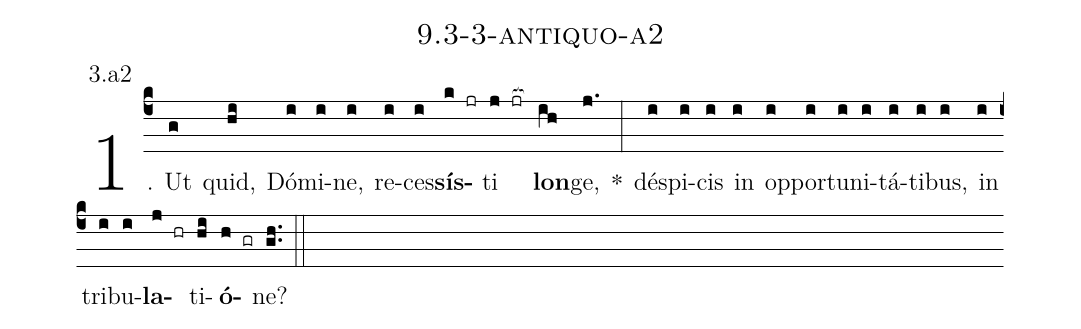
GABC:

name: 9.3-3-antiquo-a2;
annotation: 3.a2;
%%
(c4)1. Ut(g) quid,(hi) Dó(i)mi(i)ne,(i) re(i)ces(i)<b>sís</b>(k jr)ti(j jr[ocb:1{]) <b>lon</b>(ih[ocb:0}])ge,(j.) *(:) dé(i)spi(i)cis(i) in(i) op(i)por(i)tu(i)ni(i)tá(i)ti(i)bus,(i) in(i) tri(i)bu(i)<b>la</b>(j hr)ti(hi)<b>ó</b>(h gr)ne?(gh..) (::)


%E(i) u(i) o(j) u(hi) a(h) e.(gh..) (::)
